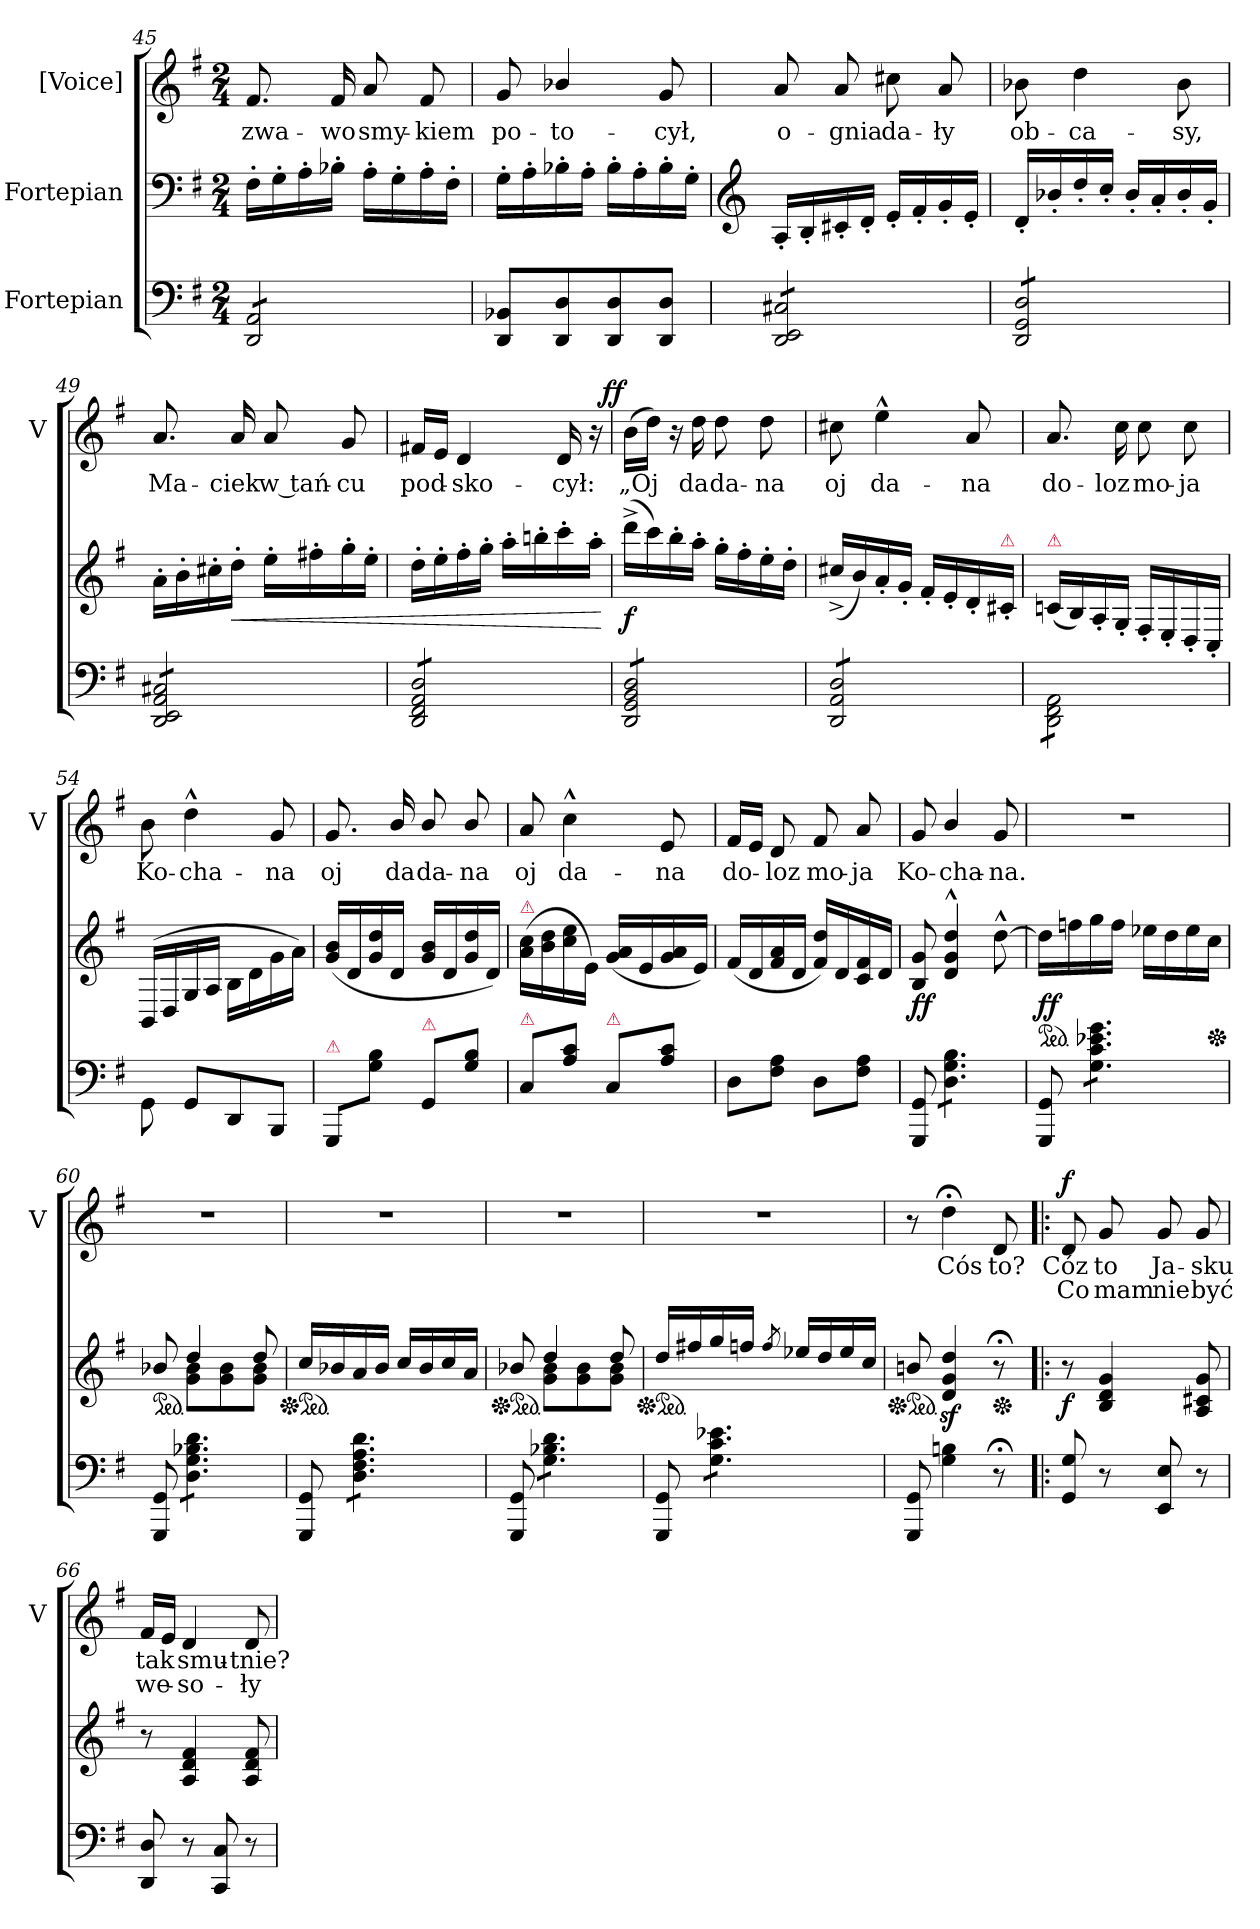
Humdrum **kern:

**kern	**kern	**dynam	**kern	**text	**text	**dynam
*part3	*part2	*part2	*part1	*part1	*part1	*part1
*staff3	*staff2	*staff2	*staff1	*staff1	*staff1	*staff1
*I"Fortepian	*I"Fortepian	*	*I"[Voice]	*	*	*
*	*	*	*I'V	*	*	*
*clefF4	*clefF4	*	*clefG2	*	*	*
*k[f#]	*k[f#]	*	*k[f#]	*	*	*
*M2/4	*M2/4	*	*M2/4	*	*	*
=45	=45	=45	=45	=45	=45	=45
*tremolo	*	*	*	*	*	*
8DD/ 8AA/L	16F#'\LL	.	8.f#/	zwa-	.	.
.	16G'\	.	.	.	.	.
8DD/ 8AA/	16A'\	.	.	.	.	.
.	16B-X'\JJ	.	16f#/	-wo	.	.
8DD/ 8AA/	16A'\LL	.	8a/	smy-	.	.
.	16G'\	.	.	.	.	.
8DD/ 8AA/J	16A'\	.	8f#/	-kiem	.	.
*Xtremolo	*	*	*	*	*	*
.	16F#'\JJ	.	.	.	.	.
=46	=46	=46	=46	=46	=46	=46
8DD/ 8BB-X/L	16G'\LL	.	8g/	po-	.	.
.	16A'\	.	.	.	.	.
8DD/ 8D/	16B-X'\	.	4b-X/	-to-	.	.
.	16A'\JJ	.	.	.	.	.
8DD/ 8D/	16B-'\LL	.	.	.	.	.
.	16A'\	.	.	.	.	.
8DD/ 8D/J	16B-'\	.	8g/	-cył,	.	.
.	16G'\JJ	.	.	.	.	.
=47	=47	=47	=47	=47	=47	=47
*	*clefG2	*	*	*	*	*
*tremolo	*	*	*	*	*	*
8DD/ 8EE/ 8C#X/L	16A'/LL	.	8a/	o-	.	.
.	16B'/	.	.	.	.	.
8DD/ 8EE/ 8C#X/	16c#X'/	.	8a/	-gnia	.	.
.	16d'/JJ	.	.	.	.	.
8DD/ 8EE/ 8C#X/	16e'/LL	.	8cc#X\	da-	.	.
.	16f#'/	.	.	.	.	.
8DD/ 8EE/ 8C#X/J	16g'/	.	8a/	-ły	.	.
.	16e'/JJ	.	.	.	.	.
=48	=48	=48	=48	=48	=48	=48
8DD/ 8GG/ 8D/L	16d'/LL	.	8b-X\	ob-	.	.
.	16b-X'/	.	.	.	.	.
8DD/ 8GG/ 8D/	16dd'/	.	4dd\	-ca-	.	.
.	16cc'/JJ	.	.	.	.	.
8DD/ 8GG/ 8D/	16b-'/LL	.	.	.	.	.
.	16a'/	.	.	.	.	.
8DD/ 8GG/ 8D/J	16b-'/	.	8b-\	-sy,	.	.
.	16g'/JJ	.	.	.	.	.
=49	=49	=49	=49	=49	=49	=49
8DD/ 8EE/ 8AA/ 8C#X/L	16a'\LL	.	8.a/	Ma-	.	.
.	16b'\	.	.	.	.	.
8DD/ 8EE/ 8AA/ 8C#X/	16cc#X'\	.	.	.	.	.
!	!	!LO:HP:b	!	!	!	!
.	16dd'\JJ	<	16a/	-ciek	.	.
8DD/ 8EE/ 8AA/ 8C#X/	16ee'\LL	.	8a/	w tań-	.	.
.	16ff#X'\	.	.	.	.	.
8DD/ 8EE/ 8AA/ 8C#X/J	16gg'\	.	8g/	-cu	.	.
.	16ee'\JJ	.	.	.	.	.
=50	=50	=50	=50	=50	=50	=50
8DD/ 8FF#/ 8AA/ 8D/L	16dd'\LL	.	16f#X/LL	pod-	.	.
.	16ee'\	.	16e/JJ	.	.	.
8DD/ 8FF#/ 8AA/ 8D/	16ff#'\	.	4d/	-sko-	.	.
.	16gg'\JJ	.	.	.	.	.
8DD/ 8FF#/ 8AA/ 8D/	16aa'\LL	.	.	.	.	.
.	16bbn'\	.	.	.	.	.
8DD/ 8FF#/ 8AA/ 8D/J	16ccc'\	.	16d/	-cył:	.	.
.	16aa'\JJ	.	16r	.	.	.
.	.	[	.	.	.	.
=51	=51	=51	=51	=51	=51	=51
!	!	!	!	!	!	!LO:DY:a:rj
8DD/ 8GG/ 8BB/ 8D/L	(>16ddd^<\LL	f	(>16b\LL	„Oj	.	ff
.	16ccc\)	.	16dd\JJ)	.	.	.
8DD/ 8GG/ 8BB/ 8D/	16bb'\	.	16r	.	.	.
.	16aa'\JJ	.	16dd\	da	.	.
8DD/ 8GG/ 8BB/ 8D/	16gg'\LL	.	8dd\	da-	.	.
.	16ff#'\	.	.	.	.	.
8DD/ 8GG/ 8BB/ 8D/J	16ee'\	.	8dd\	-na	.	.
.	16dd'\JJ	.	.	.	.	.
=52	=52	=52	=52	=52	=52	=52
8DD/ 8AA/ 8D/L	(16cc#X^</LL	.	8cc#X\	oj	.	.
.	16b/)	.	.	.	.	.
8DD/ 8AA/ 8D/	16a'/	.	4ee^^>\	da-	.	.
.	16g'/JJ	.	.	.	.	.
8DD/ 8AA/ 8D/	16f#'/LL	.	.	.	.	.
.	16e'/	.	.	.	.	.
8DD/ 8AA/ 8D/J	16d'/	.	8a/	-na	.	.
!	!LO:TX:a:color=crimson:t=⚠	!	!	!	!	!
.	16c#X'/JJ	.	.	.	.	.
=53	=53	=53	=53	=53	=53	=53
!	!LO:TX:a:color=crimson:t=⚠	!	!	!	!	!
8DD\ 8FF#\ 8AA\L	(>16cn\LL	.	8.a/	do-	.	.
.	16B/)	.	.	.	.	.
8DD\ 8FF#\ 8AA\	16A'/	.	.	.	.	.
.	16G'/JJ	.	16cc\	-loz	.	.
8DD\ 8FF#\ 8AA\	16F#'/LL	.	8cc\	mo-	.	.
.	16E'/	.	.	.	.	.
8DD\ 8FF#\ 8AA\J	16D'/	.	8cc\	-ja	.	.
*Xtremolo	*	*	*	*	*	*
.	16C'/JJ	.	.	.	.	.
=54	=54	=54	=54	=54	=54	=54
8GG\	(>16BB/LL	.	8b\	Ko-	.	.
.	16D/	.	.	.	.	.
8GG/L	16G/	.	4dd^^>\	-cha-	.	.
.	16A/JJ	.	.	.	.	.
8DD/	16B\LL	.	.	.	.	.
.	16d\	.	.	.	.	.
8BBB/J	16g\	.	8g/	-na	.	.
.	16a\JJ)	.	.	.	.	.
=55	=55	=55	=55	=55	=55	=55
!LO:TX:a:color=crimson:t=⚠	!	!	!	!	!	!
8GGG/L	(<16g/ 16b/LL	.	8.g/	oj	.	.
.	16d/	.	.	.	.	.
8G\ 8B\J	16g/ 16dd/	.	.	.	.	.
.	16d/JJ	.	16b/	da	.	.
!LO:TX:a:color=crimson:t=⚠	!	!	!	!	!	!
8GG/L	16g/ 16b/LL	.	8b/	da-	.	.
.	16d/	.	.	.	.	.
8G\ 8B\J	16g/ 16dd/	.	8b/	-na	.	.
.	16d/JJ)	.	.	.	.	.
=56	=56	=56	=56	=56	=56	=56
!	!LO:TX:a:color=crimson:t=⚠	!	!	!	!	!
!LO:TX:a:color=crimson:t=⚠	!	!	!	!	!	!
8C/L	(16a\ 16cc\LL	.	8a/	oj	.	.
.	16b\ 16dd\	.	.	.	.	.
8A\ 8c\J	16cc\ 16ee\	.	4cc^^>\	da-	.	.
.	16e/JJ)	.	.	.	.	.
!LO:TX:a:color=crimson:t=⚠	!	!	!	!	!	!
8C/L	(<16g/ 16a/LL	.	.	.	.	.
.	16e/	.	.	.	.	.
8A\ 8c\J	16g/ 16a/	.	8e/	-na	.	.
.	16e/JJ)	.	.	.	.	.
=57	=57	=57	=57	=57	=57	=57
8D\L	(<16f#/LL	.	16f#/LL	do-	.	.
.	16d/	.	16e/JJ	.	.	.
8F#\ 8A\J	16f#/ 16a/	.	8d/	-loz	.	.
.	16d/JJ	.	.	.	.	.
8D\L	16f#/ 16dd/LL)	.	8f#/	mo-	.	.
.	16d/	.	.	.	.	.
8F#\ 8A\J	16c/ 16f#/	.	8a/	-ja	.	.
.	16d/JJ	.	.	.	.	.
=58	=58	=58	=58	=58	=58	=58
!	!	!LO:DY:b	!	!	!	!
8GGG/ 8GG/	8B/ 8g/	ff.	8g/	Ko-	.	.
*tremolo	*	*	*	*	*	*
8D\ 8G\ 8B\L	4d^^>/ 4g^^>/ 4dd^^>/	.	4b/	-cha-	.	.
8D\ 8G\ 8B\	.	.	.	.	.	.
8D\ 8G\ 8B\J	[8dd^^>\	.	8g/	-na.	.	.
*Xtremolo	*	*	*	*	*	*
=59	=59	=59	=59	=59	=59	=59
*	*ped	*	*	*	*	*
8GGG/ 8GG/	16dd\LL]	ff	2r	.	.	.
.	16ffn\	.	.	.	.	.
*tremolo	*	*	*	*	*	*
8G\ 8c\ 8e-X\ 8g\L	16gg\	.	.	.	.	.
.	16ff\JJ	.	.	.	.	.
8G\ 8c\ 8e-X\ 8g\	16ee-X\LL	.	.	.	.	.
.	16dd\	.	.	.	.	.
8G\ 8c\ 8e-X\ 8g\J	16ee-\	.	.	.	.	.
*Xtremolo	*	*	*	*	*	*
*	*Xped	*	*	*	*	*
.	16cc\JJ	.	.	.	.	.
=60	=60	=60	=60	=60	=60	=60
*	*^	*	*	*	*	*
*	*ped	*	*	*	*	*	*
8GGG/ 8GG/	8b-X/	8rcyy	.	2r	.	.	.
*tremolo	*	*	*	*	*	*	*
8D\ 8G\ 8B-X\ 8d\L	4dd/	8g\ 8b-\L	.	.	.	.	.
8D\ 8G\ 8B-X\ 8d\	.	8g\ 8b-\	.	.	.	.	.
8D\ 8G\ 8B-X\ 8d\J	8dd/	8g\ 8b-\J	.	.	.	.	.
*Xtremolo	*	*	*	*	*	*	*
*	*v	*v	*	*	*	*	*
=61	=61	=61	=61	=61	=61	=61
*	*Xped	*	*	*	*	*
*	*ped	*	*	*	*	*
8GGG/ 8GG/	16cc/LL	.	2r	.	.	.
.	16b-X/	.	.	.	.	.
*tremolo	*	*	*	*	*	*
8D\ 8F#\ 8A\ 8d\L	16a/	.	.	.	.	.
.	16b-/JJ	.	.	.	.	.
8D\ 8F#\ 8A\ 8d\	16cc/LL	.	.	.	.	.
.	16b-/	.	.	.	.	.
8D\ 8F#\ 8A\ 8d\J	16cc/	.	.	.	.	.
*Xtremolo	*	*	*	*	*	*
.	16a/JJ	.	.	.	.	.
=62	=62	=62	=62	=62	=62	=62
*	*^	*	*	*	*	*
*	*Xped	*	*	*	*	*	*
*	*ped	*	*	*	*	*	*
8GGG/ 8GG/	8b-X/	8rcyy	.	2r	.	.	.
*tremolo	*	*	*	*	*	*	*
8G\ 8B-X\ 8d\L	4dd/	8g\ 8b-\L	.	.	.	.	.
8G\ 8B-X\ 8d\	.	8g\ 8b-\	.	.	.	.	.
8G\ 8B-X\ 8d\J	8dd/	8g\ 8b-\J	.	.	.	.	.
*Xtremolo	*	*	*	*	*	*	*
*	*v	*v	*	*	*	*	*
=63	=63	=63	=63	=63	=63	=63
*	*Xped	*	*	*	*	*
*	*ped	*	*	*	*	*
8GGG/ 8GG/	16dd/LL	.	2r	.	.	.
.	16ff#X/	.	.	.	.	.
*tremolo	*	*	*	*	*	*
8G\ 8c\ 8e-X\L	16gg/	.	.	.	.	.
.	16ffn/JJ	.	.	.	.	.
.	8qff/	.	.	.	.	.
8G\ 8c\ 8e-X\	16ee-X/LL	.	.	.	.	.
.	16dd/	.	.	.	.	.
8G\ 8c\ 8e-X\J	16ee-/	.	.	.	.	.
*Xtremolo	*	*	*	*	*	*
.	16cc/JJ	.	.	.	.	.
=64	=64	=64	=64	=64	=64	=64
*	*Xped	*	*	*	*	*
*	*ped	*	*	*	*	*
8GGG/ 8GG/	8bn/	.	8r	.	.	.
4G\ 4Bn\	4dz</ 4gz</ 4ddz</	.	4dd;<\	Cós	.	.
*	*Xped	*	*	*	*	*
8r;<	8r;<	.	8d/	to?	.	.
=65!|:	=65!|:	=65!|:	=65!|:	=65!|:	=65!|:	=65!|:
!	!	!LO:DY:b	!	!	!	!LO:DY:a
8GG/ 8G/	8r	f.	8d/	Cóz	Co	f.
8r	4B/ 4d/ 4g/	.	8g/	to	mam	.
8EE/ 8E/	.	.	8g/	Ja-	nie	.
8r	8A/ 8c#X/ 8g/	.	8g/	-sku	być	.
=66	=66	=66	=66	=66	=66	=66
8DD/ 8D/	8r	.	16f#/LL	tak	we-	.
.	.	.	16e/JJ	.	.	.
8r	4A/ 4d/ 4f#/	.	4d/	smu-	-so-	.
8CC/ 8C/	.	.	.	.	.	.
8r	8A/ 8d/ 8f#/	.	8d/	-tnie?	-ły	.
=	=	=	=	=	=	=
*-	*-	*-	*-	*-	*-	*-
